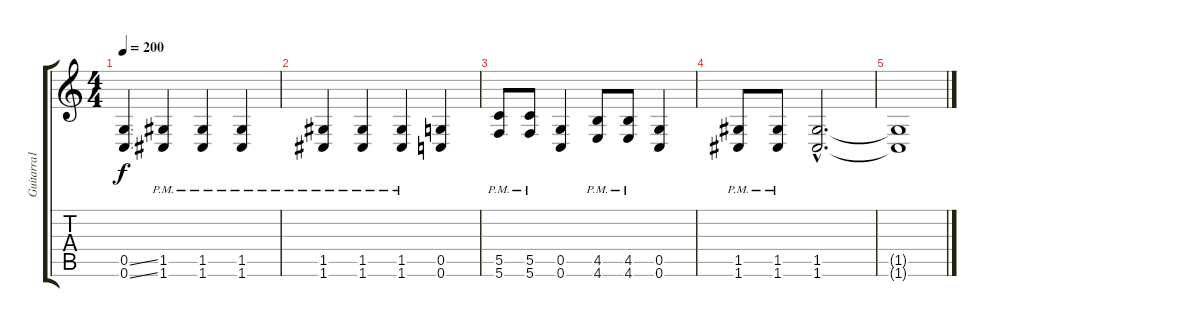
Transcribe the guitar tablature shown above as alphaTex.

\track ("Guitarra1" "Guitarra1") {instrument distortionguitar}
\staff {score tabs}
\tuning (D4 A3 F3 C3 G2 C2) {hide}
\ts (4 4)
\tempo 200
\clef g2
\ks c
(0.5{ss} 0.6{ss}).4{dy f} (1.5{pm} 1.6{pm}).4 (1.5{pm} 1.6{pm}).4 (1.5{pm} 1.6{pm}).4 |
(1.5{pm} 1.6{pm}).4 (1.5{pm} 1.6{pm}).4 (1.5{pm} 1.6{pm}).4 (0.5 0.6).4 |
(5.5{pm} 5.6{pm}).8 (5.5{pm} 5.6{pm}).8 (0.5 0.6).4 (4.5{pm} 4.6{pm}).8 (4.5{pm} 4.6{pm}).8 (0.5 0.6).4 |
(1.5{pm} 1.6{pm}).8 (1.5{pm} 1.6{pm}).8 (1.5{hac} 1.6{hac}).2{d} |
(1.5{t} 1.6{t}).1
